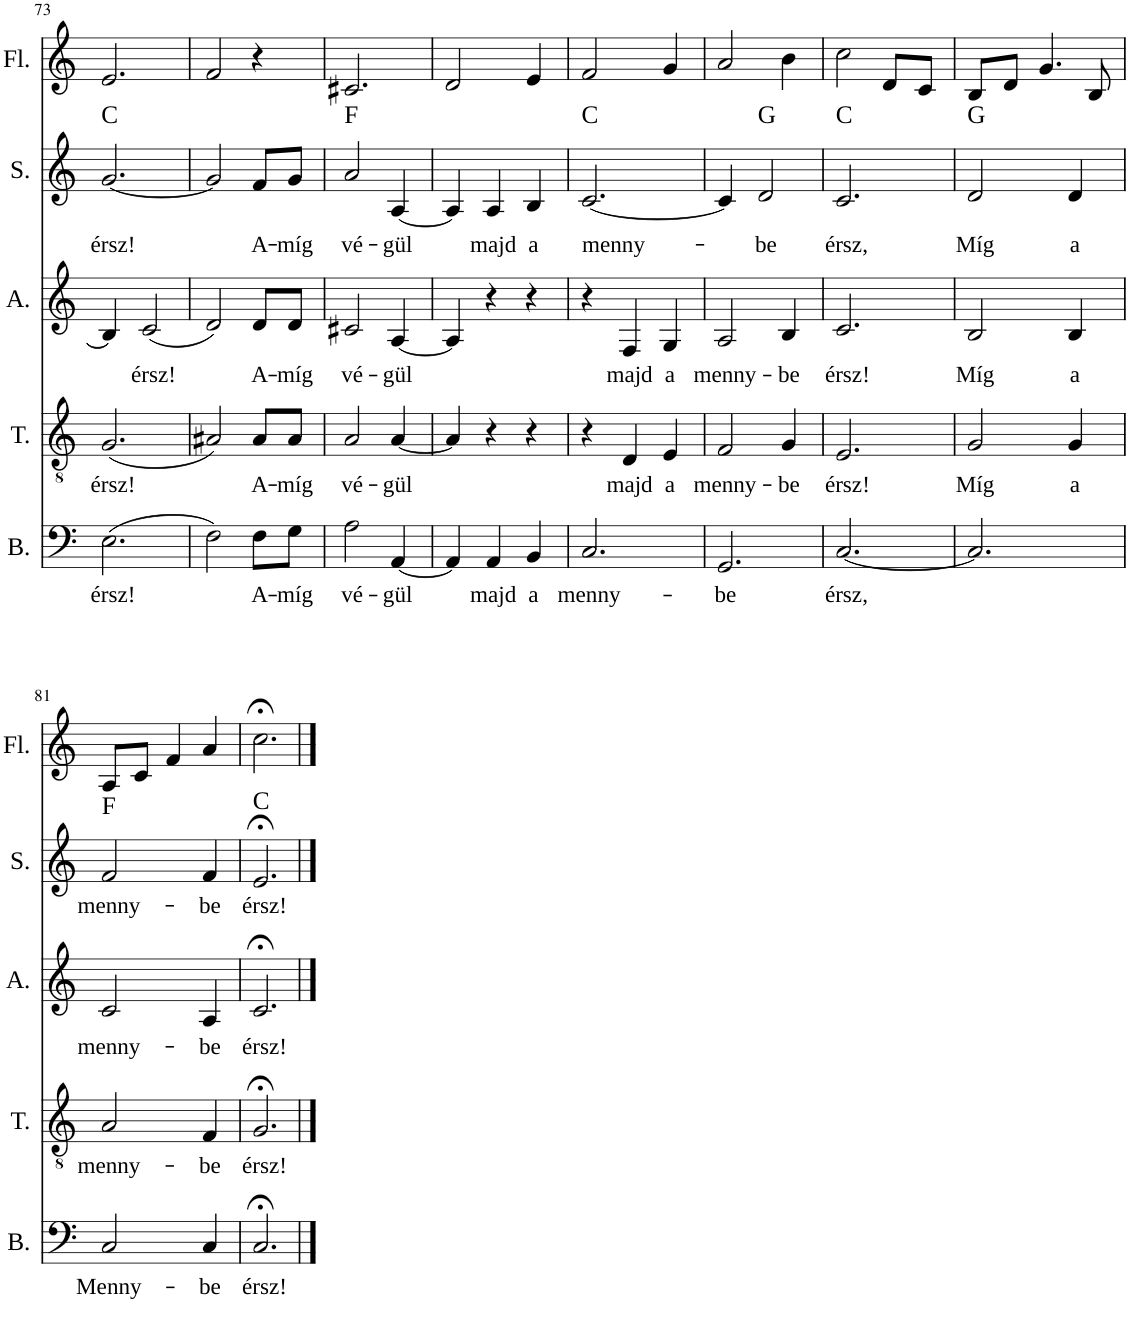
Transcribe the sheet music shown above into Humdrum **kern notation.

**kern	**text	**kern	**text	**kern	**text	**kern	**text	**harte	**kern
*part5	*part5	*part4	*part4	*part3	*part3	*part2	*part2	*part2	*part1
*staff5	*staff5	*staff4	*staff4	*staff3	*staff3	*staff2	*staff2	*	*staff1
*I"Bass	*	*I"Tenor	*	*I"Alto	*	*I"Soprano	*	*	*I"Flute
*I'B.	*	*I'T.	*	*I'A.	*	*I'S.	*	*	*I'Fl.
!!LO:PB:g=z
*clefF4	*	*clefGv2	*	*clefG2	*	*clefG2	*	*	*clefG2
*k[]	*	*k[]	*	*k[]	*	*k[]	*	*	*k[]
*M3/4	*	*M3/4	*	*M3/4	*	*M3/4	*	*	*M3/4
=73	=73	=73	=73	=73	=73	=73	=73	=73	=73
!	!LO:LY:b	!	!LO:LY:b	!	!	!	!LO:LY:b	!	!
(2.E\	érsz!	(2.G/	érsz!	4B/]	.	[2.g/	érsz!	C:maj	2.e/
!	!	!	!	!	!LO:LY:b	!	!	!	!
.	.	.	.	(2c/	érsz!	.	.	.	.
=74	=74	=74	=74	=74	=74	=74	=74	=74	=74
2F\)	.	2A#X/)	.	2d/)	.	2g/]	.	.	2f/
!	!LO:LY:b	!	!LO:LY:b	!	!LO:LY:b	!	!LO:LY:b	!	!
8F\L	A-	8A#/L	A-	8d/L	A-	8f/L	A-	.	4r
!	!LO:LY:b	!	!LO:LY:b	!	!LO:LY:b	!	!LO:LY:b	!	!
8G\J	-míg	8A#/J	-míg	8d/J	-míg	8g/J	-míg	.	.
=75	=75	=75	=75	=75	=75	=75	=75	=75	=75
!	!LO:LY:b	!	!LO:LY:b	!	!LO:LY:b	!	!LO:LY:b	!	!
2A\	vé-	2A/	vé-	2c#X/	vé-	2a/	vé-	F:maj	2.c#X/
!	!LO:LY:b	!	!LO:LY:b	!	!LO:LY:b	!	!LO:LY:b	!	!
[4AA/	-gül	[4A/	-gül	[4A/	-gül	[4A/	-gül	.	.
=76	=76	=76	=76	=76	=76	=76	=76	=76	=76
4AA/]	.	4A/]	.	4A/]	.	4A/]	.	.	2d/
!	!LO:LY:b	!	!	!	!	!	!LO:LY:b	!	!
4AA/	majd	4r	.	4r	.	4A/	majd	.	.
!	!LO:LY:b	!	!	!	!	!	!LO:LY:b	!	!
4BB/	a	4r	.	4r	.	4B/	a	.	4e/
=77	=77	=77	=77	=77	=77	=77	=77	=77	=77
!	!LO:LY:b	!	!	!	!	!	!LO:LY:b	!	!
2.C/	menny-	4r	.	4r	.	[2.c/	menny-	C:maj	2f/
!	!	!	!LO:LY:b	!	!LO:LY:b	!	!	!	!
.	.	4D/	majd	4F/	majd	.	.	.	.
!	!	!	!LO:LY:b	!	!LO:LY:b	!	!	!	!
.	.	4E/	a	4G/	a	.	.	.	4g/
=78	=78	=78	=78	=78	=78	=78	=78	=78	=78
!	!LO:LY:b	!	!LO:LY:b	!	!LO:LY:b	!	!	!	!
2.GG/	be	2F/	menny-	2A/	menny-	4c/]	.	.	2a/
!	!	!	!	!	!	!	!LO:LY:b	!	!
.	.	.	.	.	.	2d/	-be	G:maj	.
!	!	!	!LO:LY:b	!	!LO:LY:b	!	!	!	!
.	.	4G/	-be	4B/	-be	.	.	.	4b\
=79	=79	=79	=79	=79	=79	=79	=79	=79	=79
!	!LO:LY:b	!	!LO:LY:b	!	!LO:LY:b	!	!LO:LY:b	!	!
[2.C/	érsz,	2.E/	érsz!	2.c/	érsz!	2.c/	érsz,	C:maj	2cc\
.	.	.	.	.	.	.	.	.	8d/L
.	.	.	.	.	.	.	.	.	8c/J
=80	=80	=80	=80	=80	=80	=80	=80	=80	=80
!	!	!	!LO:LY:b	!	!LO:LY:b	!	!LO:LY:b	!	!
2.C/]	.	2G/	Míg	2B/	Míg	2d/	Míg	G:maj	8B/L
.	.	.	.	.	.	.	.	.	8d/J
.	.	.	.	.	.	.	.	.	4.g/
!	!	!	!LO:LY:b	!	!LO:LY:b	!	!LO:LY:b	!	!
.	.	4G/	a	4B/	a	4d/	a	.	.
.	.	.	.	.	.	.	.	.	8B/
!!LO:LB:g=z
=81	=81	=81	=81	=81	=81	=81	=81	=81	=81
!	!LO:LY:b	!	!LO:LY:b	!	!LO:LY:b	!	!LO:LY:b	!	!
2C/	Menny-	2A/	menny-	2c/	menny-	2f/	menny-	F:maj	8A/L
.	.	.	.	.	.	.	.	.	8c/J
.	.	.	.	.	.	.	.	.	4f/
!	!LO:LY:b	!	!LO:LY:b	!	!LO:LY:b	!	!LO:LY:b	!	!
4C/	-be	4F/	-be	4A/	-be	4f/	-be	.	4a/
=82	=82	=82	=82	=82	=82	=82	=82	=82	=82
!	!LO:LY:b	!	!LO:LY:b	!	!LO:LY:b	!	!LO:LY:b	!	!
2.C;</	érsz!	2.G;</	érsz!	2.c;</	érsz!	2.e;</	érsz!	C:maj	2.cc;<\
==	==	==	==	==	==	==	==	==	==
*-	*-	*-	*-	*-	*-	*-	*-	*-	*-
